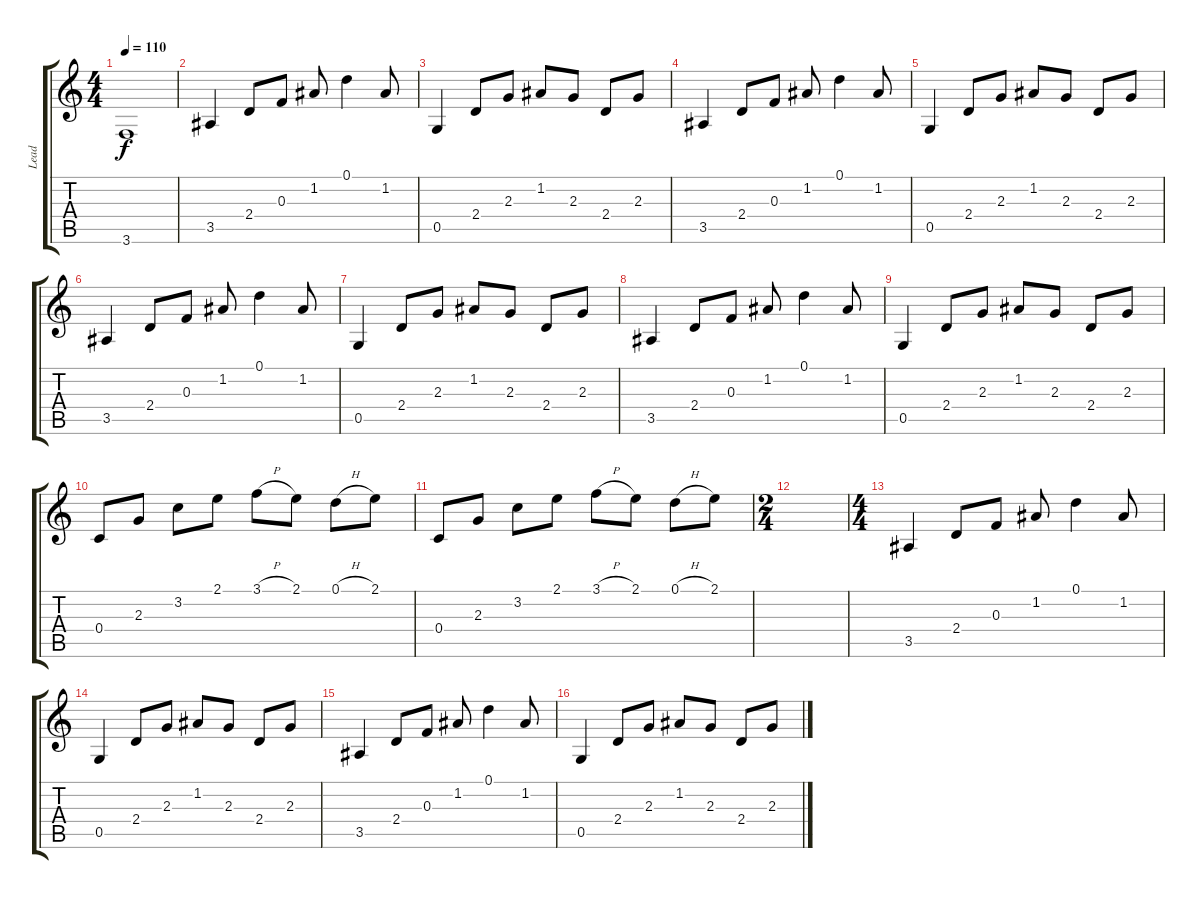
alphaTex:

\track ("Lead" "Lead") {instrument electricguitarjazz}
\staff {score tabs}
\tuning (D4 A3 F3 C3 G2 D2) {hide}
\ts (4 4)
\tempo 110
\clef g2
\ks c
3.6.1{dy f instrument electricguitarjazz} |
3.5.4 2.4.8 0.3.8 1.2.8 0.1.4 1.2.8 |
0.5.4 2.4.8 2.3.8 1.2.8 2.3.8 2.4.8 2.3.8 |
3.5.4 2.4.8 0.3.8 1.2.8 0.1.4 1.2.8 |
0.5.4 2.4.8 2.3.8 1.2.8 2.3.8 2.4.8 2.3.8 |
3.5.4 2.4.8 0.3.8 1.2.8 0.1.4 1.2.8 |
0.5.4 2.4.8 2.3.8 1.2.8 2.3.8 2.4.8 2.3.8 |
3.5.4 2.4.8 0.3.8 1.2.8 0.1.4 1.2.8 |
0.5.4 2.4.8 2.3.8 1.2.8 2.3.8 2.4.8 2.3.8 |
0.4.8 2.3.8 3.2.8 2.1.8 3.1{h}.8 2.1.8 0.1{h}.8 2.1.8 |
0.4.8 2.3.8 3.2.8 2.1.8 3.1{h}.8 2.1.8 0.1{h}.8 2.1.8 |
\ts (2 4)
|
\ts (4 4)
3.5.4 2.4.8 0.3.8 1.2.8 0.1.4 1.2.8 |
0.5.4 2.4.8 2.3.8 1.2.8 2.3.8 2.4.8 2.3.8 |
3.5.4 2.4.8 0.3.8 1.2.8 0.1.4 1.2.8 |
0.5.4 2.4.8 2.3.8 1.2.8 2.3.8 2.4.8 2.3.8
